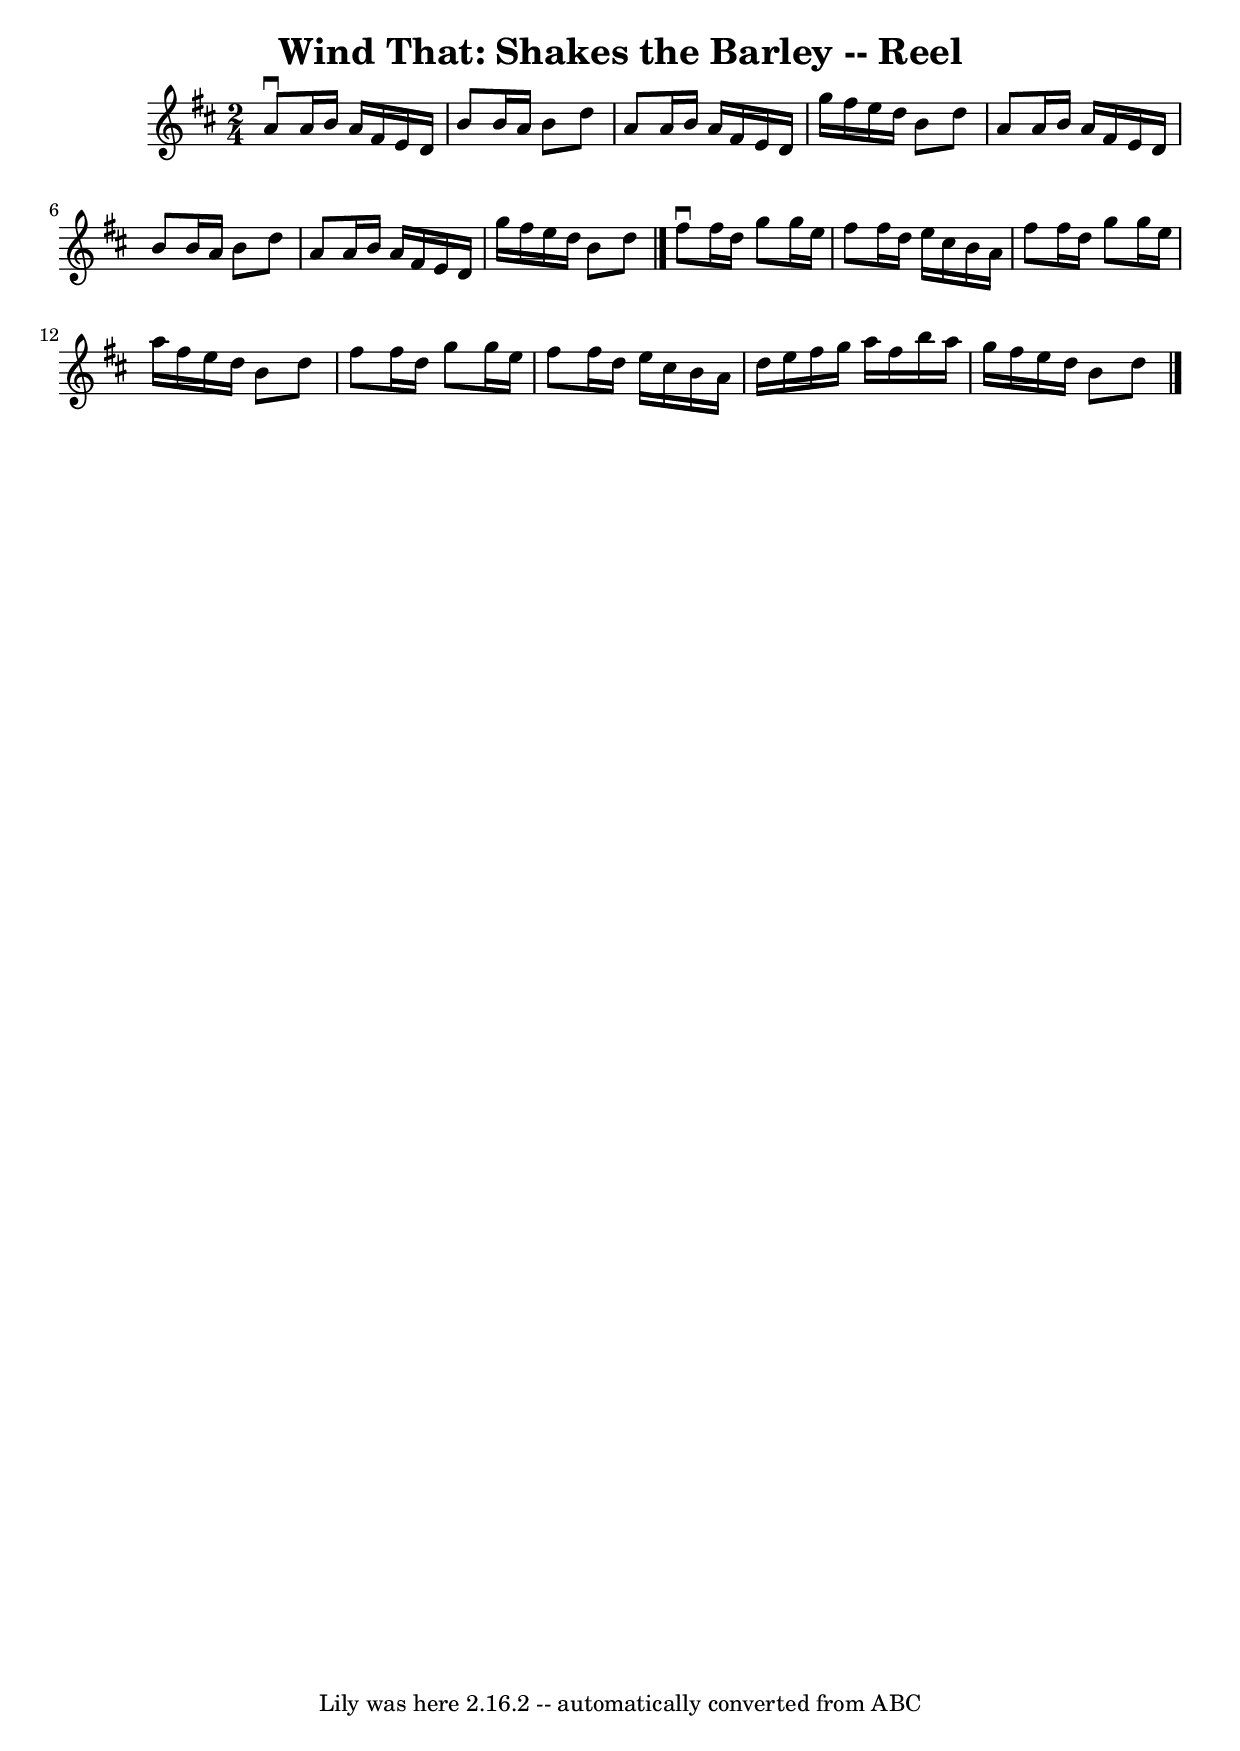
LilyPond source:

\version "2.16.2"
\include "Mammoth.ily"
\header {
  %% book = "Ryan's Mammoth Collection"
  crossRefNumber = "1"
  footnotes = "\\\\155"
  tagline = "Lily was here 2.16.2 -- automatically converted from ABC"
  title = "Wind That: Shakes the Barley -- Reel"

}
voicedefault =  {


  \time 2/4 
  \key d \major
  a'8^\downbow a'16 b'16 a'16 fis'16    
  e'16 d'16    |
  b'8 b'16 a'16 b'8 d''8    |
  a'8 
  a'16 b'16 a'16 fis'16 e'16 d'16    |
  g''16    
  fis''16 e''16 d''16 b'8 d''8    |
  a'8 a'16 b'16    
  a'16 fis'16 e'16 d'16    |
  b'8 b'16 a'16 b'8 d''8  |
  a'8 a'16 b'16 a'16 fis'16 e'16 d'16    |
  
  g''16 fis''16 e''16 d''16 b'8 d''8    \bar "|." fis''8^\downbow fis''16 d''16 g''8 g''16 e''16    |
  fis''8    
  fis''16 d''16 e''16 cis''16 b'16 a'16    |
  fis''8    
  fis''16 d''16 g''8 g''16 e''16    |
  a''16 fis''16    
  e''16 d''16 b'8 d''8    |
  fis''8 fis''16 d''16    
  g''8 g''16 e''16    |
  fis''8 fis''16 d''16 e''16    
  cis''16 b'16 a'16    |
  d''16 e''16 fis''16 g''16    
  a''16 fis''16 b''16 a''16    |
  g''16 fis''16 e''16    
  d''16 b'8 d''8    \bar "|."   

}

\score{
  <<

    \context Staff="default"
    {
      \voicedefault 
      
    }

  >>
  \layout {
    
  }
  \midi {
  }

}
